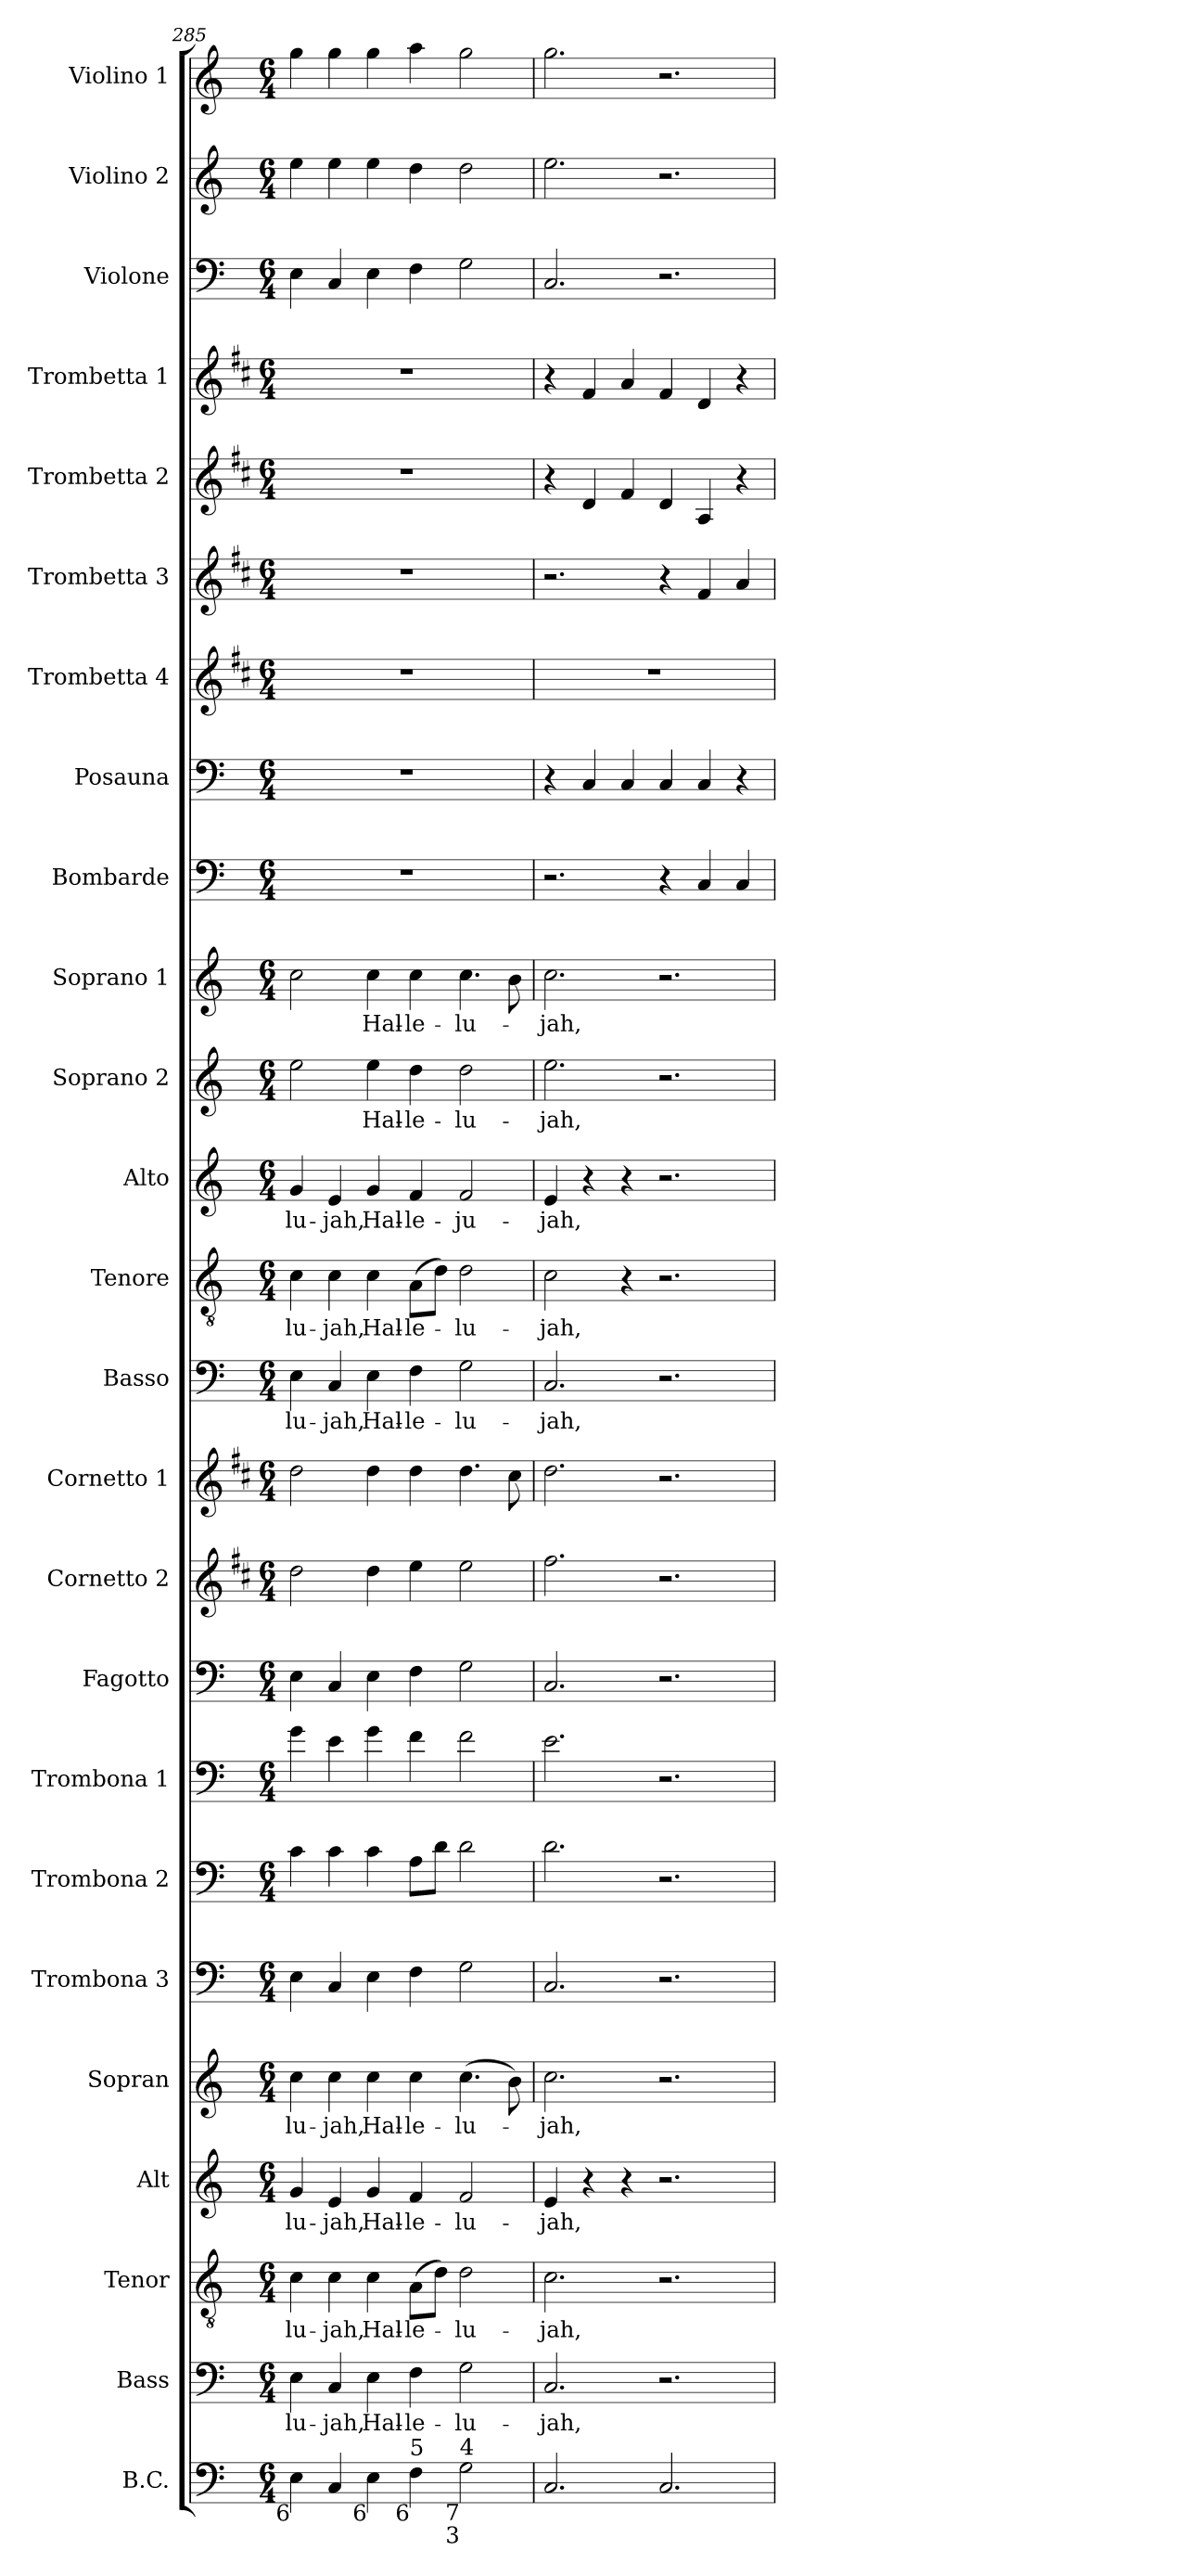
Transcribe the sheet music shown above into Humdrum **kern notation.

**kern	**kern	**text	**kern	**text	**kern	**text	**kern	**text	**kern	**kern	**kern	**kern	**kern	**kern	**kern	**text	**kern	**text	**kern	**text	**kern	**text	**kern	**text	**kern	**kern	**kern	**kern	**kern	**kern	**kern	**kern	**kern
*part25	*part24	*part24	*part23	*part23	*part22	*part22	*part21	*part21	*part20	*part19	*part18	*part17	*part16	*part15	*part14	*part14	*part13	*part13	*part12	*part12	*part11	*part11	*part10	*part10	*part9	*part8	*part7	*part6	*part5	*part4	*part3	*part2	*part1
*staff25	*staff24	*staff24	*staff23	*staff23	*staff22	*staff22	*staff21	*staff21	*staff20	*staff19	*staff18	*staff17	*staff16	*staff15	*staff14	*staff14	*staff13	*staff13	*staff12	*staff12	*staff11	*staff11	*staff10	*staff10	*staff9	*staff8	*staff7	*staff6	*staff5	*staff4	*staff3	*staff2	*staff1
*I"B.C.	*I"Bass	*	*I"Tenor	*	*I"Alt	*	*I"Sopran	*	*I"Trombona 3	*I"Trombona 2	*I"Trombona 1	*I"Fagotto	*I"Cornetto 2	*I"Cornetto 1	*I"Basso	*	*I"Tenore	*	*I"Alto	*	*I"Soprano 2	*	*I"Soprano 1	*	*I"Bombarde	*I"Posauna	*I"Trombetta 4	*I"Trombetta 3	*I"Trombetta 2	*I"Trombetta 1	*I"Violone	*I"Violino 2	*I"Violino 1
*I'B.C.	*I'B.	*	*I'T.	*	*I'A.	*	*I'S.	*	*I'Tbn. 2	*I'Tbn. 2	*I'Tbn. 1	*I'Fag.	*I'Cor. 2	*I'Cor. 1	*I'B.	*	*I'T.	*	*I'A.	*	*I'S.	*	*I'S.	*	*	*	*	*	*	*	*	*I'Vl. 2	*I'Vl. 1
*clefF4	*clefF4	*	*clefGv2	*	*clefG2	*	*clefG2	*	*clefF4	*clefF4	*clefF4	*clefF4	*clefG2	*clefG2	*clefF4	*	*clefGv2	*	*clefG2	*	*clefG2	*	*clefG2	*	*clefF4	*clefF4	*clefG2	*clefG2	*clefG2	*clefG2	*clefF4	*clefG2	*clefG2
*	*	*	*ITrd7c12	*	*	*	*	*	*	*	*	*	*ITrd1c2	*ITrd1c2	*	*	*ITrd7c12	*	*	*	*	*	*	*	*	*	*ITrd1c2	*ITrd1c2	*ITrd1c2	*ITrd1c2	*	*	*
*k[]	*k[]	*	*k[]	*	*k[]	*	*k[]	*	*k[]	*k[]	*k[]	*k[]	*k[]	*k[]	*k[]	*	*k[]	*	*k[]	*	*k[]	*	*k[]	*	*k[]	*k[]	*k[]	*k[]	*k[]	*k[]	*k[]	*k[]	*k[]
*C:	*C:	*	*C:	*	*C:	*	*C:	*	*C:	*C:	*C:	*C:	*C:	*C:	*C:	*	*C:	*	*C:	*	*C:	*	*C:	*	*C:	*C:	*C:	*C:	*C:	*C:	*C:	*C:	*C:
*M6/4	*M6/4	*	*M6/4	*	*M6/4	*	*M6/4	*	*M6/4	*M6/4	*M6/4	*M6/4	*M6/4	*M6/4	*M6/4	*	*M6/4	*	*M6/4	*	*M6/4	*	*M6/4	*	*M6/4	*M6/4	*M6/4	*M6/4	*M6/4	*M6/4	*M6/4	*M6/4	*M6/4
=285	=285	=285	=285	=285	=285	=285	=285	=285	=285	=285	=285	=285	=285	=285	=285	=285	=285	=285	=285	=285	=285	=285	=285	=285	=285	=285	=285	=285	=285	=285	=285	=285	=285
!	!	!LO:LY:b:color=#000000	!	!	!	!	!	!	!	!	!	!	!	!	!	!	!	!	!	!	!	!	!	!	!	!	!	!	!	!	!	!	!
!	!	!	!	!LO:LY:b:color=#000000	!	!	!	!	!	!	!	!	!	!	!	!	!	!	!	!	!	!	!	!	!	!	!	!	!	!	!	!	!
!	!	!	!	!	!	!LO:LY:b:color=#000000	!	!	!	!	!	!	!	!	!	!	!	!	!	!	!	!	!	!	!	!	!	!	!	!	!	!	!
!	!	!	!	!	!	!	!	!LO:LY:b:color=#000000	!	!	!	!	!	!	!	!	!	!	!	!	!	!	!	!	!	!	!	!	!	!	!	!	!
!	!	!	!	!	!	!	!	!	!	!	!	!	!	!	!	!LO:LY:b:color=#000000	!	!	!	!	!	!	!	!	!	!	!	!	!	!	!	!	!
!	!	!	!	!	!	!	!	!	!	!	!	!	!	!	!	!	!	!LO:LY:b:color=#000000	!	!	!	!	!	!	!	!	!	!	!	!	!	!	!
!LO:TX:b:rj:t=6	!	!	!	!	!	!	!	!	!	!	!	!	!	!	!	!	!	!	!	!	!	!	!	!	!	!	!	!	!	!	!	!	!
!	!	!	!	!	!	!	!	!	!	!	!	!	!	!	!	!	!	!	!	!LO:LY:b:color=#000000	!	!	!	!	!LO:N:vis=1	!LO:N:vis=1	!LO:N:vis=1	!LO:N:vis=1	!LO:N:vis=1	!LO:N:vis=1	!	!	!
4Ei\	4Ei\	-lu-	4Ci\	-lu-	4gi/	-lu-	4cci\	-lu-	4Ei\	4ci\	4gi\	4Ei\	2cci\	2cci\	4Ei\	-lu-	4Ci\	-lu-	4gi/	-lu-	2eei\	.	2cci\	.	1.r	1.r	1.r	1.r	1.r	1.r	4Ei\	4eei\	4ggi\
!	!	!LO:LY:b:color=#000000	!	!	!	!	!	!	!	!	!	!	!	!	!	!	!	!	!	!	!	!	!	!	!	!	!	!	!	!	!	!	!
!	!	!	!	!LO:LY:b:color=#000000	!	!	!	!	!	!	!	!	!	!	!	!	!	!	!	!	!	!	!	!	!	!	!	!	!	!	!	!	!
!	!	!	!	!	!	!LO:LY:b:color=#000000	!	!	!	!	!	!	!	!	!	!	!	!	!	!	!	!	!	!	!	!	!	!	!	!	!	!	!
!	!	!	!	!	!	!	!	!LO:LY:b:color=#000000	!	!	!	!	!	!	!	!	!	!	!	!	!	!	!	!	!	!	!	!	!	!	!	!	!
!	!	!	!	!	!	!	!	!	!	!	!	!	!	!	!	!LO:LY:b:color=#000000	!	!	!	!	!	!	!	!	!	!	!	!	!	!	!	!	!
!	!	!	!	!	!	!	!	!	!	!	!	!	!	!	!	!	!	!LO:LY:b:color=#000000	!	!	!	!	!	!	!	!	!	!	!	!	!	!	!
!	!	!	!	!	!	!	!	!	!	!	!	!	!	!	!	!	!	!	!	!LO:LY:b:color=#000000	!	!	!	!	!	!	!	!	!	!	!	!	!
4Ci/	4Ci/	-jah,	4Ci\	-jah,	4ei/	-jah,	4cci\	-jah,	4Ci/	4ci\	4ei\	4Ci/	.	.	4Ci/	-jah,	4Ci\	-jah,	4ei/	-jah,	.	.	.	.	.	.	.	.	.	.	4Ci/	4eei\	4ggi\
!	!	!LO:LY:b:color=#000000	!	!	!	!	!	!	!	!	!	!	!	!	!	!	!	!	!	!	!	!	!	!	!	!	!	!	!	!	!	!	!
!	!	!	!	!LO:LY:b:color=#000000	!	!	!	!	!	!	!	!	!	!	!	!	!	!	!	!	!	!	!	!	!	!	!	!	!	!	!	!	!
!	!	!	!	!	!	!LO:LY:b:color=#000000	!	!	!	!	!	!	!	!	!	!	!	!	!	!	!	!	!	!	!	!	!	!	!	!	!	!	!
!	!	!	!	!	!	!	!	!LO:LY:b:color=#000000	!	!	!	!	!	!	!	!	!	!	!	!	!	!	!	!	!	!	!	!	!	!	!	!	!
!	!	!	!	!	!	!	!	!	!	!	!	!	!	!	!	!LO:LY:b:color=#000000	!	!	!	!	!	!	!	!	!	!	!	!	!	!	!	!	!
!	!	!	!	!	!	!	!	!	!	!	!	!	!	!	!	!	!	!LO:LY:b:color=#000000	!	!	!	!	!	!	!	!	!	!	!	!	!	!	!
!	!	!	!	!	!	!	!	!	!	!	!	!	!	!	!	!	!	!	!	!LO:LY:b:color=#000000	!	!	!	!	!	!	!	!	!	!	!	!	!
!	!	!	!	!	!	!	!	!	!	!	!	!	!	!	!	!	!	!	!	!	!	!LO:LY:b:color=#000000	!	!	!	!	!	!	!	!	!	!	!
!LO:TX:b:rj:t=6	!	!	!	!	!	!	!	!	!	!	!	!	!	!	!	!	!	!	!	!	!	!	!	!	!	!	!	!	!	!	!	!	!
!	!	!	!	!	!	!	!	!	!	!	!	!	!	!	!	!	!	!	!	!	!	!	!	!LO:LY:b:color=#000000	!	!	!	!	!	!	!	!	!
4Ei\	4Ei\	Hal-	4Ci\	Hal-	4gi/	Hal-	4cci\	Hal-	4Ei\	4ci\	4gi\	4Ei\	4cci\	4cci\	4Ei\	Hal-	4Ci\	Hal-	4gi/	Hal-	4eei\	Hal-	4cci\	Hal-	.	.	.	.	.	.	4Ei\	4eei\	4ggi\
!	!	!LO:LY:b:color=#000000	!	!	!	!	!	!	!	!	!	!	!	!	!	!	!	!	!	!	!	!	!	!	!	!	!	!	!	!	!	!	!
!	!	!	!	!LO:LY:b:color=#000000	!	!	!	!	!	!	!	!	!	!	!	!	!	!	!	!	!	!	!	!	!	!	!	!	!	!	!	!	!
!	!	!	!	!	!	!LO:LY:b:color=#000000	!	!	!	!	!	!	!	!	!	!	!	!	!	!	!	!	!	!	!	!	!	!	!	!	!	!	!
!	!	!	!	!	!	!	!	!LO:LY:b:color=#000000	!	!	!	!	!	!	!	!	!	!	!	!	!	!	!	!	!	!	!	!	!	!	!	!	!
!	!	!	!	!	!	!	!	!	!	!	!	!	!	!	!	!LO:LY:b:color=#000000	!	!	!	!	!	!	!	!	!	!	!	!	!	!	!	!	!
!	!	!	!	!	!	!	!	!	!	!	!	!	!	!	!	!	!	!LO:LY:b:color=#000000	!	!	!	!	!	!	!	!	!	!	!	!	!	!	!
!	!	!	!	!	!	!	!	!	!	!	!	!	!	!	!	!	!	!	!	!LO:LY:b:color=#000000	!	!	!	!	!	!	!	!	!	!	!	!	!
!	!	!	!	!	!	!	!	!	!	!	!	!	!	!	!	!	!	!	!	!	!	!LO:LY:b:color=#000000	!	!	!	!	!	!	!	!	!	!	!
!LO:TX:b:rj:t=6	!	!	!	!	!	!	!	!	!	!	!	!	!	!	!	!	!	!	!	!	!	!	!	!	!	!	!	!	!	!	!	!	!
!LO:TX:t=5	!	!	!	!	!	!	!	!	!	!	!	!	!	!	!	!	!	!	!	!	!	!	!	!	!	!	!	!	!	!	!	!	!
!	!	!	!	!	!	!	!	!	!	!	!	!	!	!	!	!	!	!	!	!	!	!	!	!LO:LY:b:color=#000000	!	!	!	!	!	!	!	!	!
4Fi\	4Fi\	-le-	(8AAi\L	-le-	4fi/	-le-	4cci\	-le-	4Fi\	8Ai\L	4fi\	4Fi\	4ddi\	4cci\	4Fi\	-le-	(8AAi\L	-le-	4fi/	-le-	4ddi\	-le-	4cci\	-le-	.	.	.	.	.	.	4Fi\	4ddi\	4aai\
.	.	.	8Di\J)	.	.	.	.	.	.	8di\J	.	.	.	.	.	.	8Di\J)	.	.	.	.	.	.	.	.	.	.	.	.	.	.	.	.
!	!	!LO:LY:b:color=#000000	!	!	!	!	!	!	!	!	!	!	!	!	!	!	!	!	!	!	!	!	!	!	!	!	!	!	!	!	!	!	!
!	!	!	!	!LO:LY:b:color=#000000	!	!	!	!	!	!	!	!	!	!	!	!	!	!	!	!	!	!	!	!	!	!	!	!	!	!	!	!	!
!	!	!	!	!	!	!LO:LY:b:color=#000000	!	!	!	!	!	!	!	!	!	!	!	!	!	!	!	!	!	!	!	!	!	!	!	!	!	!	!
!	!	!	!	!	!	!	!	!LO:LY:b:color=#000000	!	!	!	!	!	!	!	!	!	!	!	!	!	!	!	!	!	!	!	!	!	!	!	!	!
!	!	!	!	!	!	!	!	!	!	!	!	!	!	!	!	!LO:LY:b:color=#000000	!	!	!	!	!	!	!	!	!	!	!	!	!	!	!	!	!
!	!	!	!	!	!	!	!	!	!	!	!	!	!	!	!	!	!	!LO:LY:b:color=#000000	!	!	!	!	!	!	!	!	!	!	!	!	!	!	!
!	!	!	!	!	!	!	!	!	!	!	!	!	!	!	!	!	!	!	!	!LO:LY:b:color=#000000	!	!	!	!	!	!	!	!	!	!	!	!	!
!	!	!	!	!	!	!	!	!	!	!	!	!	!	!	!	!	!	!	!	!	!	!LO:LY:b:color=#000000	!	!	!	!	!	!	!	!	!	!	!
!LO:TX:b:rj:t=7	!	!	!	!	!	!	!	!	!	!	!	!	!	!	!	!	!	!	!	!	!	!	!	!	!	!	!	!	!	!	!	!	!
!LO:TX:t=4	!	!	!	!	!	!	!	!	!	!	!	!	!	!	!	!	!	!	!	!	!	!	!	!	!	!	!	!	!	!	!	!	!
!LO:TX:b:rj:t=3	!	!	!	!	!	!	!	!	!	!	!	!	!	!	!	!	!	!	!	!	!	!	!	!	!	!	!	!	!	!	!	!	!
!	!	!	!	!	!	!	!	!	!	!	!	!	!	!	!	!	!	!	!	!	!	!	!	!LO:LY:b:color=#000000	!	!	!	!	!	!	!	!	!
2Gi\	2Gi\	-lu-	2Di\	-lu-	2fi/	-lu-	(4.cci\	-lu-	2Gi\	2di\	2fi\	2Gi\	2ddi\	4.cci\	2Gi\	-lu-	2Di\	-lu-	2fi/	-ju-	2ddi\	-lu-	4.cci\	-lu-	.	.	.	.	.	.	2Gi\	2ddi\	2ggi\
.	.	.	.	.	.	.	8bi\)	.	.	.	.	.	.	8bi\	.	.	.	.	.	.	.	.	8bi\	.	.	.	.	.	.	.	.	.	.
=286	=286	=286	=286	=286	=286	=286	=286	=286	=286	=286	=286	=286	=286	=286	=286	=286	=286	=286	=286	=286	=286	=286	=286	=286	=286	=286	=286	=286	=286	=286	=286	=286	=286
!	!	!LO:LY:b:color=#000000	!	!	!	!	!	!	!	!	!	!	!	!	!	!	!	!	!	!	!	!	!	!	!	!	!	!	!	!	!	!	!
!	!	!	!	!LO:LY:b:color=#000000	!	!	!	!	!	!	!	!	!	!	!	!	!	!	!	!	!	!	!	!	!	!	!	!	!	!	!	!	!
!	!	!	!	!	!	!LO:LY:b:color=#000000	!	!	!	!	!	!	!	!	!	!	!	!	!	!	!	!	!	!	!	!	!	!	!	!	!	!	!
!	!	!	!	!	!	!	!	!LO:LY:b:color=#000000	!	!	!	!	!	!	!	!	!	!	!	!	!	!	!	!	!	!	!	!	!	!	!	!	!
!	!	!	!	!	!	!	!	!	!	!	!	!	!	!	!	!LO:LY:b:color=#000000	!	!	!	!	!	!	!	!	!	!	!	!	!	!	!	!	!
!	!	!	!	!	!	!	!	!	!	!	!	!	!	!	!	!	!	!LO:LY:b:color=#000000	!	!	!	!	!	!	!	!	!	!	!	!	!	!	!
!	!	!	!	!	!	!	!	!	!	!	!	!	!	!	!	!	!	!	!	!LO:LY:b:color=#000000	!	!	!	!	!	!	!	!	!	!	!	!	!
!	!	!	!	!	!	!	!	!	!	!	!	!	!	!	!	!	!	!	!	!	!	!LO:LY:b:color=#000000	!	!	!	!	!	!	!	!	!	!	!
!	!	!	!	!	!	!	!	!	!	!	!	!	!	!	!	!	!	!	!	!	!	!	!	!LO:LY:b:color=#000000	!	!	!LO:N:vis=1	!	!	!	!	!	!
2.Ci/	2.Ci/	-jah,	2.Ci\	-jah,	4ei/	-jah,	2.cci\	-jah,	2.Ci/	2.di\	2.ei\	2.Ci/	2.eei\	2.cci\	2.Ci/	-jah,	2Ci\	-jah,	4ei/	-jah,	2.eei\	-jah,	2.cci\	-jah,	2.r	4r	1.r	2.r	4r	4r	2.Ci/	2.eei\	2.ggi\
.	.	.	.	.	4r	.	.	.	.	.	.	.	.	.	.	.	.	.	4r	.	.	.	.	.	.	4Ci/	.	.	4ci/	4ei/	.	.	.
.	.	.	.	.	4r	.	.	.	.	.	.	.	.	.	.	.	4r	.	4r	.	.	.	.	.	.	4Ci/	.	.	4ei/	4gi/	.	.	.
2.Ci/	2.r	.	2.r	.	2.r	.	2.r	.	2.r	2.r	2.r	2.r	2.r	2.r	2.r	.	2.r	.	2.r	.	2.r	.	2.r	.	4r	4Ci/	.	4r	4ci/	4ei/	2.r	2.r	2.r
.	.	.	.	.	.	.	.	.	.	.	.	.	.	.	.	.	.	.	.	.	.	.	.	.	4Ci/	4Ci/	.	4ei/	4Gi/	4ci/	.	.	.
.	.	.	.	.	.	.	.	.	.	.	.	.	.	.	.	.	.	.	.	.	.	.	.	.	4Ci/	4r	.	4gi/	4r	4r	.	.	.
=	=	=	=	=	=	=	=	=	=	=	=	=	=	=	=	=	=	=	=	=	=	=	=	=	=	=	=	=	=	=	=	=	=
*-	*-	*-	*-	*-	*-	*-	*-	*-	*-	*-	*-	*-	*-	*-	*-	*-	*-	*-	*-	*-	*-	*-	*-	*-	*-	*-	*-	*-	*-	*-	*-	*-	*-
